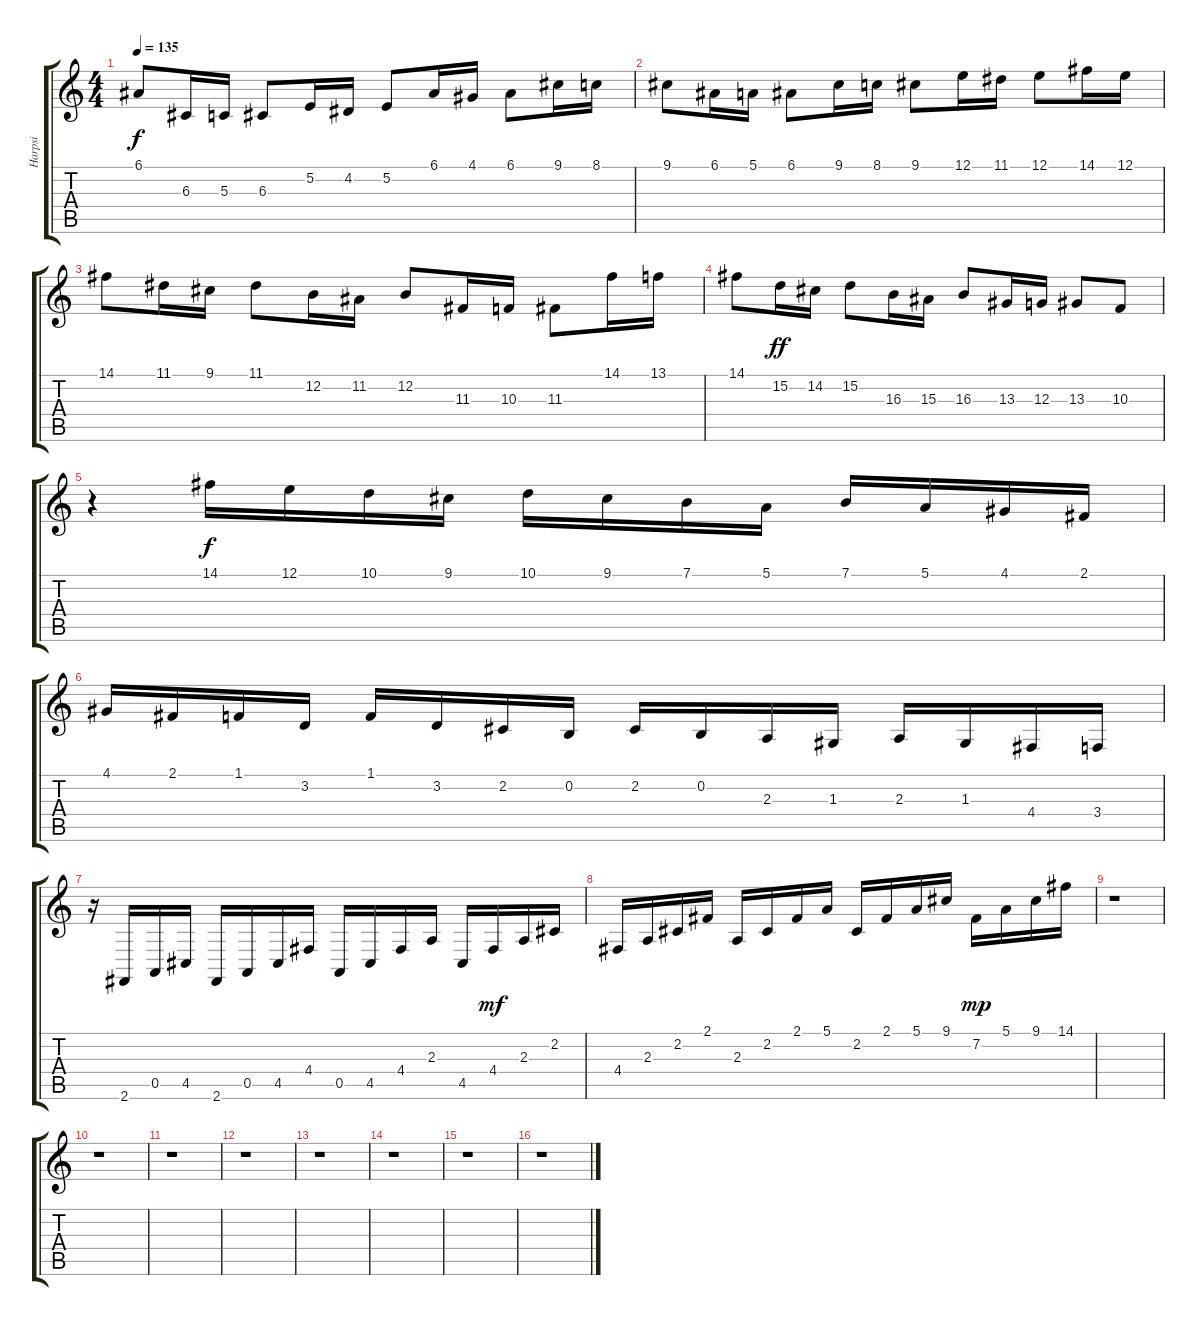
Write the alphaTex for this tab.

\track ("Harpsi" "Harpsi") {instrument harpsichord}
\staff {score tabs}
\tuning (E4 B3 G3 D3 A2 E2) {hide}
\ts (4 4)
\tempo 135
\clef g2
\ks c
6.1.8{dy f} 6.3.16 5.3.16 6.3.8 5.2.16 4.2.16 5.2.8 6.1.16 4.1.16 6.1.8 9.1.16 8.1.16 |
9.1.8 6.1.16 5.1.16 6.1.8 9.1.16 8.1.16 9.1.8 12.1.16 11.1.16 12.1.8 14.1.16 12.1.16 |
14.1.8 11.1.16 9.1.16 11.1.8 12.2.16 11.2.16 12.2.8 11.3.16 10.3.16 11.3.8 14.1.16 13.1.16 |
14.1.8 15.2.16{dy ff} 14.2.16 15.2.8 16.3.16 15.3.16 16.3.8 13.3.16 12.3.16 13.3.8 10.3.8 |
r.4 14.1.16{dy f} 12.1.16 10.1.16 9.1.16 10.1.16 9.1.16 7.1.16 5.1.16 7.1.16 5.1.16 4.1.16 2.1.16 |
4.1.16 2.1.16 1.1.16 3.2.16 1.1.16 3.2.16 2.2.16 0.2.16 2.2.16 0.2.16 2.3.16 1.3.16 2.3.16 1.3.16 4.4.16 3.4.16 |
r.16 2.6.16 0.5.16 4.5.16 2.6.16 0.5.16 4.5.16 4.4.16 0.5.16 4.5.16 4.4.16 2.3.16 4.5.16 4.4.16{dy mf} 2.3.16 2.2.16 |
4.4.16 2.3.16 2.2.16 2.1.16 2.3.16 2.2.16 2.1.16 5.1.16 2.2.16 2.1.16 5.1.16 9.1.16 7.2.16{dy mp} 5.1.16 9.1.16 14.1.16 |
r.1 |
r.1 |
r.1 |
r.1 |
r.1 |
r.1 |
r.1 |
r.1
